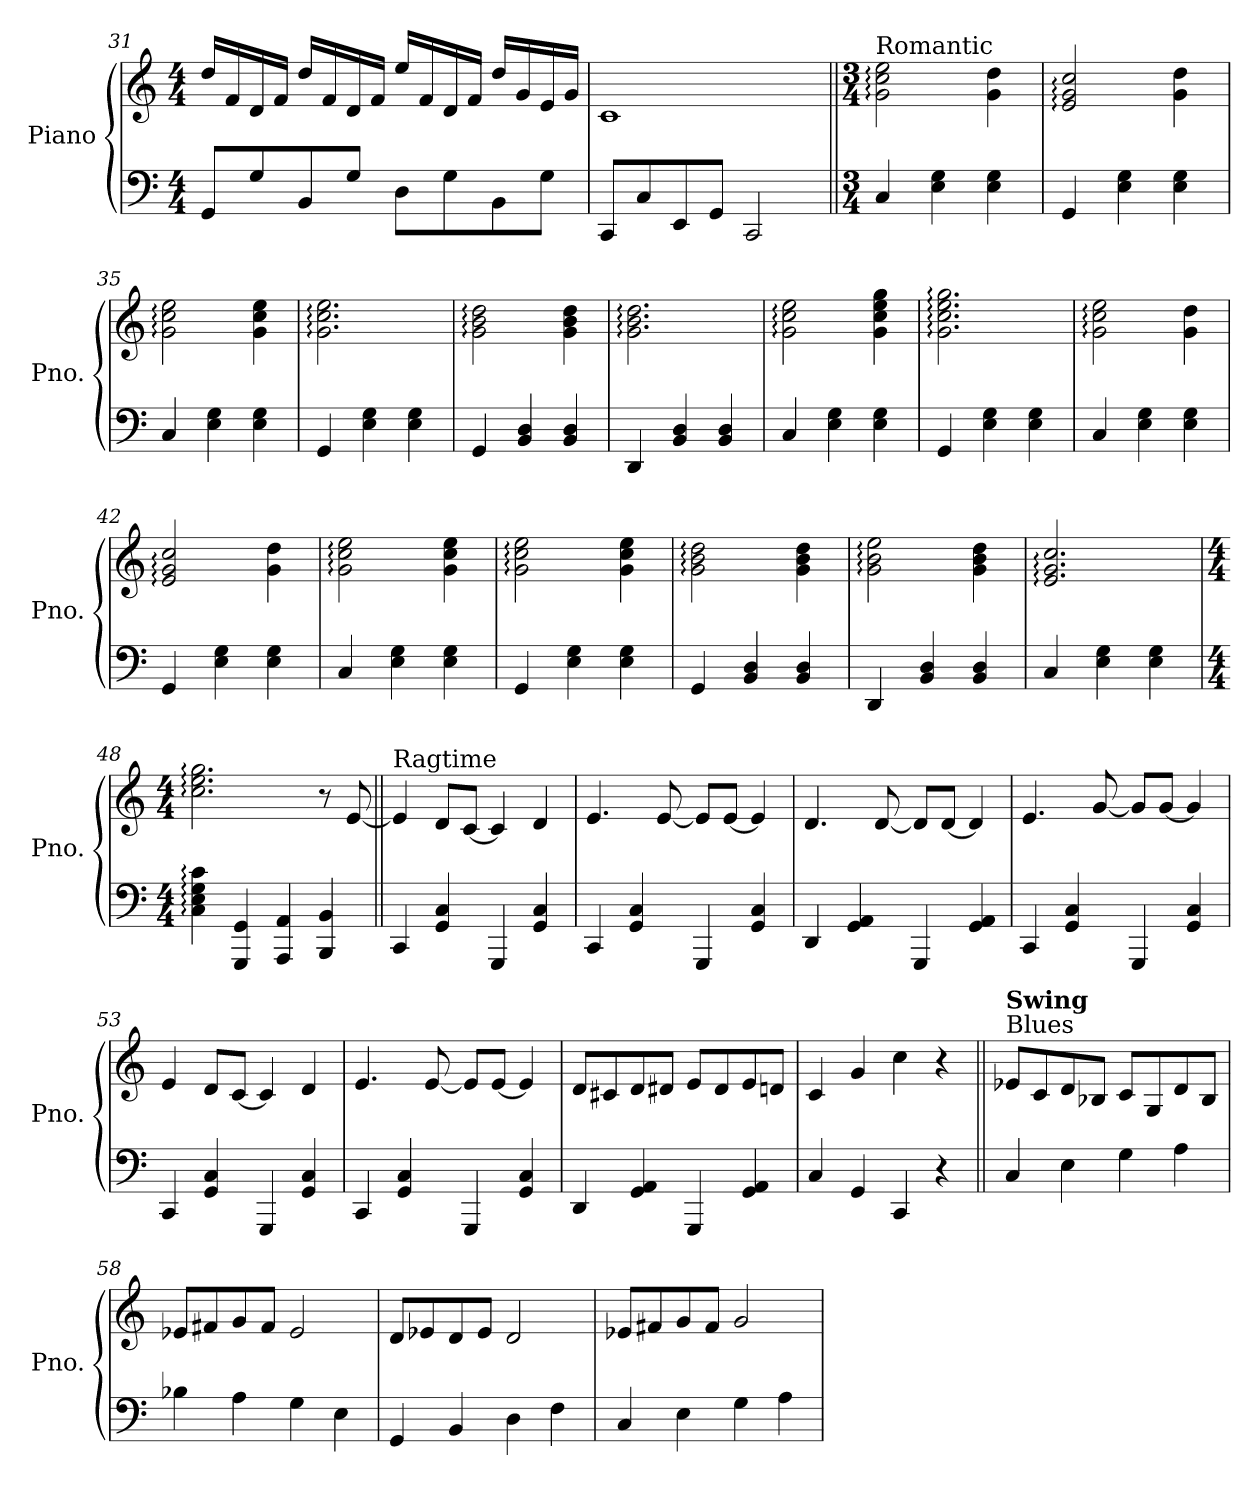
**kern	**kern
*part1	*part1
*staff2	*staff1
*I"Piano	*
*I'Pno.	*
!!LO:PB:g=z
*clefF4	*clefG2
*k[]	*k[]
*M4/4	*M4/4
=31	=31
8GG/L	16dd/LL
.	16f/
8G/	16d/
.	16f/JJ
8BB/	16dd/LL
.	16f/
8G/J	16d/
.	16f/JJ
8D\L	16ee/LL
.	16f/
8G\	16d/
.	16f/JJ
8BB\	16dd/LL
.	16g/
8G\J	16e/
.	16g/JJ
=32	=32
8CC/L	1c
8C/	.
8EE/	.
8GG/J	.
2CC/	.
=33||	=33||
*M3/4	*M3/4
*	*MM132
!	!LO:TX:a:t=Romantic
4C/	2g\: 2cc\: 2ee\:
4E\ 4G\	.
4E\ 4G\	4g\ 4dd\
=34	=34
4GG/	2e/: 2g/: 2cc/:
4E\ 4G\	.
4E\ 4G\	4g\ 4dd\
=35	=35
4C/	2g\: 2cc\: 2ee\:
4E\ 4G\	.
4E\ 4G\	4g\ 4cc\ 4ee\
=36	=36
4GG/	2.g\: 2.cc\: 2.ee\:
4E\ 4G\	.
4E\ 4G\	.
=37	=37
4GG/	2g\: 2b\: 2dd\:
4BB/ 4D/	.
4BB/ 4D/	4g\ 4b\ 4dd\
=38	=38
4DD/	2.g\: 2.b\: 2.dd\:
4BB/ 4D/	.
4BB/ 4D/	.
!!LO:LB:g=z
=39	=39
4C/	2g\: 2cc\: 2ee\:
4E\ 4G\	.
4E\ 4G\	4g\ 4cc\ 4ee\ 4gg\
=40	=40
4GG/	2.g\: 2.cc\: 2.ee\: 2.gg\:
4E\ 4G\	.
4E\ 4G\	.
=41	=41
4C/	2g\: 2cc\: 2ee\:
4E\ 4G\	.
4E\ 4G\	4g\ 4dd\
=42	=42
4GG/	2e/: 2g/: 2cc/:
4E\ 4G\	.
4E\ 4G\	4g\ 4dd\
=43	=43
4C/	2g\: 2cc\: 2ee\:
4E\ 4G\	.
4E\ 4G\	4g\ 4cc\ 4ee\
=44	=44
4GG/	2g\: 2cc\: 2ee\:
4E\ 4G\	.
4E\ 4G\	4g\ 4cc\ 4ee\
=45	=45
4GG/	2g\: 2b\: 2dd\:
4BB/ 4D/	.
4BB/ 4D/	4g\ 4b\ 4dd\
=46	=46
4DD/	2g\: 2b\: 2ee\:
4BB/ 4D/	.
4BB/ 4D/	4g\ 4b\ 4dd\
=47	=47
4C/	2.e/: 2.g/: 2.cc/:
4E\ 4G\	.
4E\ 4G\	.
=48	=48
*M4/4	*M4/4
4C\: 4E\: 4G\: 4c\:	2.cc\: 2.ee\: 2.gg\:
*	*MM126
4GGG/ 4GG/	.
*	*MM140
4AAA/ 4AA/	.
*	*MM160
4BBB/ 4BB/	8r
*	*MM168
.	[8e/
!!LO:LB:g=z
=49||	=49||
!	!LO:TX:a:t=Ragtime
4CC/	4e/]
4GG/ 4C/	8d/L
.	[8c/J
4GGG/	4c/]
4GG/ 4C/	4d/
=50	=50
4CC/	4.e/
4GG/ 4C/	.
.	[8e/
4GGG/	8e/L]
.	[8e/J
4GG/ 4C/	4e/]
=51	=51
4DD/	4.d/
4GG/ 4AA/	.
.	[8d/
4GGG/	8d/L]
.	[8d/J
4GG/ 4AA/	4d/]
=52	=52
4CC/	4.e/
4GG/ 4C/	.
.	[8g/
4GGG/	8g/L]
.	[8g/J
4GG/ 4C/	4g/]
=53	=53
4CC/	4e/
4GG/ 4C/	8d/L
.	[8c/J
4GGG/	4c/]
4GG/ 4C/	4d/
=54	=54
4CC/	4.e/
4GG/ 4C/	.
.	[8e/
4GGG/	8e/L]
.	[8e/J
4GG/ 4C/	4e/]
!!LO:LB:g=z
=55	=55
4DD/	8d/L
.	8c#X/
4GG/ 4AA/	8d/
.	8d#X/J
4GGG/	8e/L
.	8d#/
4GG/ 4AA/	8e/
.	8dn/J
=56	=56
4C/	4c/
4GG/	4g/
4CC/	4cc\
4r	4r
=57||	=57||
*	*MM108
!	!LO:TX:a:t=Blues
!	!LO:TX:B:t=Swing
4C/	8e-X/L
.	8c/
4E\	8d/
.	8B-X/J
4G\	8c/L
.	8G/
4A\	8d/
.	8B-/J
=58	=58
4B-X\	8e-X/L
.	8f#X/
4A\	8g/
.	8f#/J
4G\	2e-/
4E\	.
=59	=59
4GG/	8d/L
.	8e-X/
4BB/	8d/
.	8e-/J
4D\	2d/
4F\	.
=60	=60
4C/	8e-X/L
.	8f#X/
4E\	8g/
.	8f#/J
4G\	2g/
4A\	.
=	=
*-	*-
